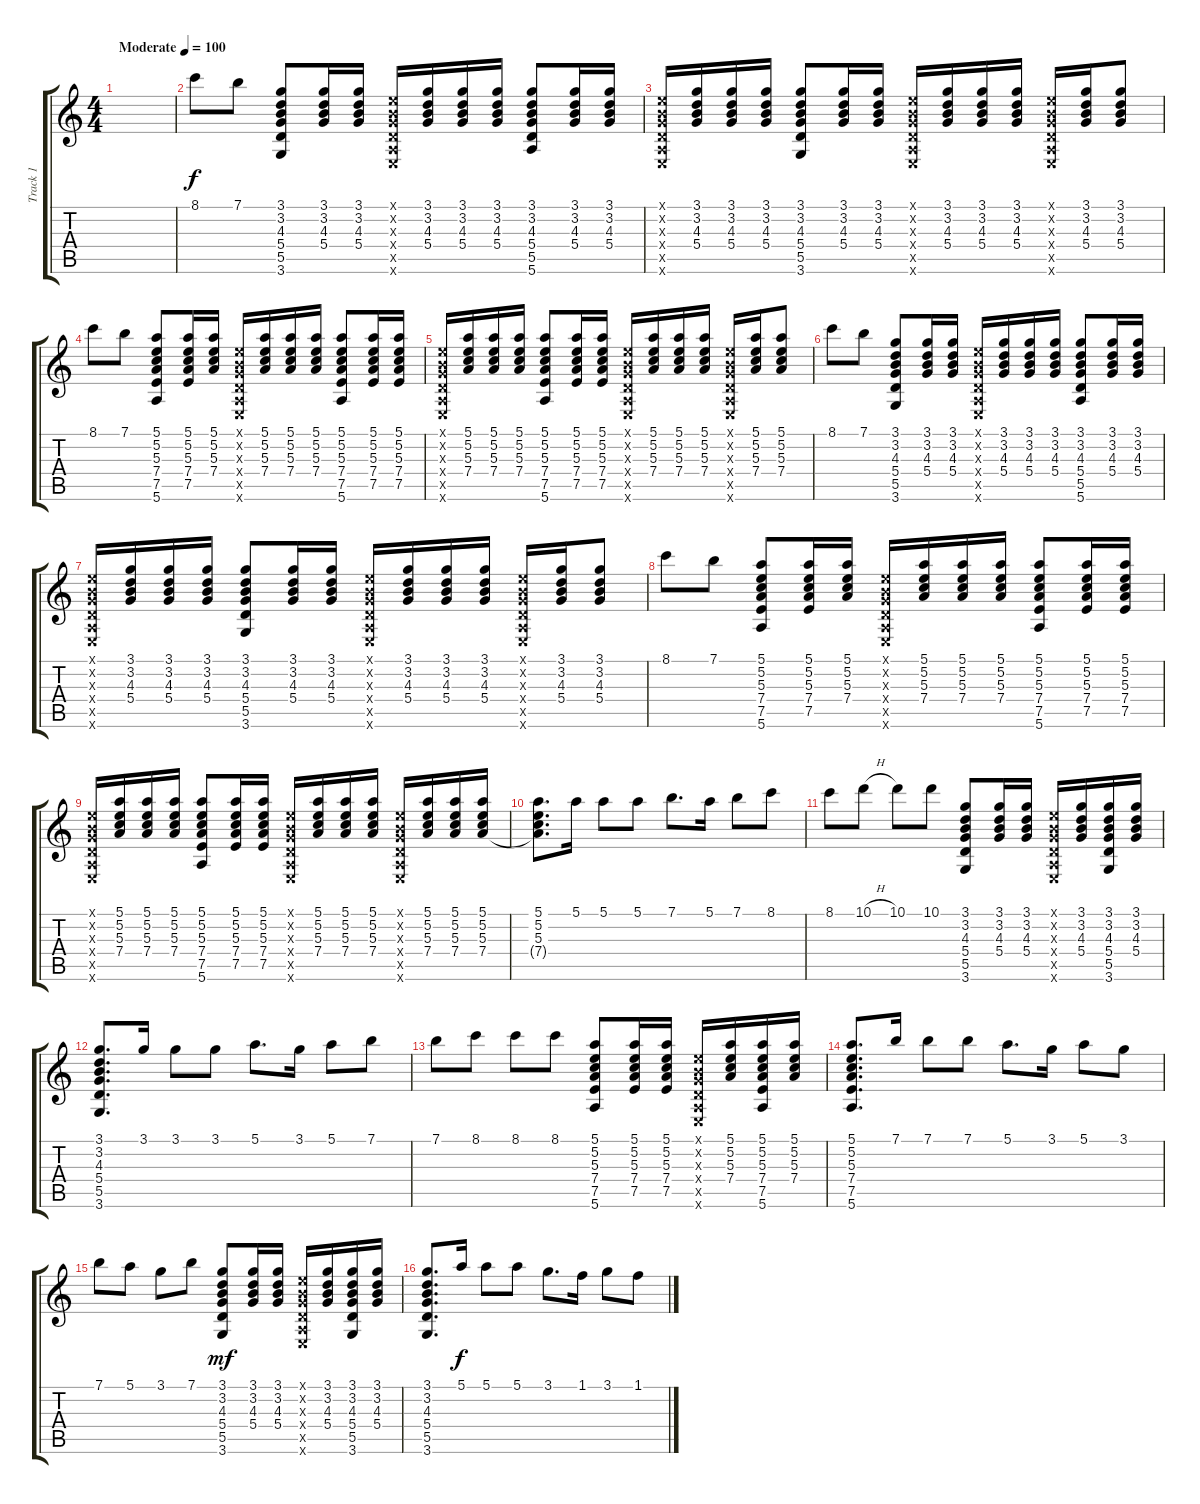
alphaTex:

\track ("Track 1" "Track 1") {instrument acousticguitarnylon}
\staff {score tabs}
\tuning (E4 B3 G3 D3 A2 E2) {hide}
\ts (4 4)
\tempo (100 "Moderate")
\clef g2
\ks c
|
8.1.8 7.1.8 (3.1 3.2 4.3 5.4 5.5 3.6).8 (3.1 3.2 4.3 5.4).16 (3.1 3.2 4.3 5.4).16 (0.1{x} 0.2{x} 0.3{x} 0.4{x} 0.5{x} 0.6{x}).16 (3.1 3.2 4.3 5.4).16 (3.1 3.2 4.3 5.4).16 (3.1 3.2 4.3 5.4).16 (3.1 3.2 4.3 5.4 5.5 5.6).8 (3.1 3.2 4.3 5.4).16 (3.1 3.2 4.3 5.4).16 |
(0.1{x} 0.2{x} 0.3{x} 0.4{x} 0.5{x} 0.6{x}).16 (3.1 3.2 4.3 5.4).16 (3.1 3.2 4.3 5.4).16 (3.1 3.2 4.3 5.4).16 (3.1 3.2 4.3 5.4 5.5 3.6).8 (3.1 3.2 4.3 5.4).16 (3.1 3.2 4.3 5.4).16 (0.1{x} 0.2{x} 0.3{x} 0.4{x} 0.5{x} 0.6{x}).16 (3.1 3.2 4.3 5.4).16 (3.1 3.2 4.3 5.4).16 (3.1 3.2 4.3 5.4).16 (0.1{x} 0.2{x} 0.3{x} 0.4{x} 0.5{x} 0.6{x}).16 (3.1 3.2 4.3 5.4).16 (3.1 3.2 4.3 5.4).8 |
8.1.8 7.1.8 (5.1 5.2 5.3 7.4 7.5 5.6).8 (5.1 5.2 5.3 7.4 7.5).16 (5.1 5.2 5.3 7.4).16 (0.1{x} 0.2{x} 0.3{x} 0.4{x} 0.5{x} 0.6{x}).16 (5.1 5.2 5.3 7.4).16 (5.1 5.2 5.3 7.4).16 (5.1 5.2 5.3 7.4).16 (5.1 5.2 5.3 7.4 7.5 5.6).8 (5.1 5.2 5.3 7.4 7.5).16 (5.1 5.2 5.3 7.4 7.5).16 |
(0.1{x} 0.2{x} 0.3{x} 0.4{x} 0.5{x} 0.6{x}).16 (5.1 5.2 5.3 7.4).16 (5.1 5.2 5.3 7.4).16 (5.1 5.2 5.3 7.4).16 (5.1 5.2 5.3 7.4 7.5 5.6).8 (5.1 5.2 5.3 7.4 7.5).16 (5.1 5.2 5.3 7.4 7.5).16 (0.1{x} 0.2{x} 0.3{x} 0.4{x} 0.5{x} 0.6{x}).16 (5.1 5.2 5.3 7.4).16 (5.1 5.2 5.3 7.4).16 (5.1 5.2 5.3 7.4).16 (0.1{x} 0.2{x} 0.3{x} 0.4{x} 0.5{x} 0.6{x}).16 (5.1 5.2 5.3 7.4).16 (5.1 5.2 5.3 7.4).8 |
8.1.8 7.1.8 (3.1 3.2 4.3 5.4 5.5 3.6).8 (3.1 3.2 4.3 5.4).16 (3.1 3.2 4.3 5.4).16 (0.1{x} 0.2{x} 0.3{x} 0.4{x} 0.5{x} 0.6{x}).16 (3.1 3.2 4.3 5.4).16 (3.1 3.2 4.3 5.4).16 (3.1 3.2 4.3 5.4).16 (3.1 3.2 4.3 5.4 5.5 5.6).8 (3.1 3.2 4.3 5.4).16 (3.1 3.2 4.3 5.4).16 |
(0.1{x} 0.2{x} 0.3{x} 0.4{x} 0.5{x} 0.6{x}).16 (3.1 3.2 4.3 5.4).16 (3.1 3.2 4.3 5.4).16 (3.1 3.2 4.3 5.4).16 (3.1 3.2 4.3 5.4 5.5 3.6).8 (3.1 3.2 4.3 5.4).16 (3.1 3.2 4.3 5.4).16 (0.1{x} 0.2{x} 0.3{x} 0.4{x} 0.5{x} 0.6{x}).16 (3.1 3.2 4.3 5.4).16 (3.1 3.2 4.3 5.4).16 (3.1 3.2 4.3 5.4).16 (0.1{x} 0.2{x} 0.3{x} 0.4{x} 0.5{x} 0.6{x}).16 (3.1 3.2 4.3 5.4).16 (3.1 3.2 4.3 5.4).8 |
8.1.8 7.1.8 (5.1 5.2 5.3 7.4 7.5 5.6).8 (5.1 5.2 5.3 7.4 7.5).16 (5.1 5.2 5.3 7.4).16 (0.1{x} 0.2{x} 0.3{x} 0.4{x} 0.5{x} 0.6{x}).16 (5.1 5.2 5.3 7.4).16 (5.1 5.2 5.3 7.4).16 (5.1 5.2 5.3 7.4).16 (5.1 5.2 5.3 7.4 7.5 5.6).8 (5.1 5.2 5.3 7.4 7.5).16 (5.1 5.2 5.3 7.4 7.5).16 |
(0.1{x} 0.2{x} 0.3{x} 0.4{x} 0.5{x} 0.6{x}).16 (5.1 5.2 5.3 7.4).16 (5.1 5.2 5.3 7.4).16 (5.1 5.2 5.3 7.4).16 (5.1 5.2 5.3 7.4 7.5 5.6).8 (5.1 5.2 5.3 7.4 7.5).16 (5.1 5.2 5.3 7.4 7.5).16 (0.1{x} 0.2{x} 0.3{x} 0.4{x} 0.5{x} 0.6{x}).16 (5.1 5.2 5.3 7.4).16 (5.1 5.2 5.3 7.4).16 (5.1 5.2 5.3 7.4).16 (0.1{x} 0.2{x} 0.3{x} 0.4{x} 0.5{x} 0.6{x}).16 (5.1 5.2 5.3 7.4).16 (5.1 5.2 5.3 7.4).16 (5.1 5.2 5.3 7.4).16 |
(5.1 5.2 5.3 7.4{t}).8{d} 5.1.16 5.1.8 5.1.8 7.1.8{d} 5.1.16 7.1.8 8.1.8 |
8.1.8 10.1{h}.8 10.1.8 10.1.8 (3.1 3.2 4.3 5.4 5.5 3.6).8 (3.1 3.2 4.3 5.4).16 (3.1 3.2 4.3 5.4).16 (0.1{x} 0.2{x} 0.3{x} 0.4{x} 0.5{x} 0.6{x}).16 (3.1 3.2 4.3 5.4).16 (3.1 3.2 4.3 5.4 5.5 3.6).16 (3.1 3.2 4.3 5.4).16 |
(3.1 3.2 4.3 5.4 5.5 3.6).8{d} 3.1.16 3.1.8 3.1.8 5.1.8{d} 3.1.16 5.1.8 7.1.8 |
7.1.8 8.1.8 8.1.8 8.1.8 (5.1 5.2 5.3 7.4 7.5 5.6).8 (5.1 5.2 5.3 7.4 7.5).16 (5.1 5.2 5.3 7.4 7.5).16 (0.1{x} 0.2{x} 0.3{x} 0.4{x} 0.5{x} 0.6{x}).16 (5.1 5.2 5.3 7.4).16 (5.1 5.2 5.3 7.4 7.5 5.6).16 (5.1 5.2 5.3 7.4).16 |
(5.1 5.2 5.3 7.4 7.5 5.6).8{d} 7.1.16 7.1.8 7.1.8 5.1.8{d} 3.1.16 5.1.8 3.1.8 |
7.1.8 5.1.8 3.1.8 7.1.8 (3.1 3.2 4.3 5.4 5.5 3.6).8{dy mf} (3.1 3.2 4.3 5.4).16 (3.1 3.2 4.3 5.4).16 (0.1{x} 0.2{x} 0.3{x} 0.4{x} 0.5{x} 0.6{x}).16 (3.1 3.2 4.3 5.4).16 (3.1 3.2 4.3 5.4 5.5 3.6).16 (3.1 3.2 4.3 5.4).16 |
(3.1 3.2 4.3 5.4 5.5 3.6).8{d} 5.1.16{dy f} 5.1.8 5.1.8 3.1.8{d} 1.1.16 3.1.8 1.1.8
